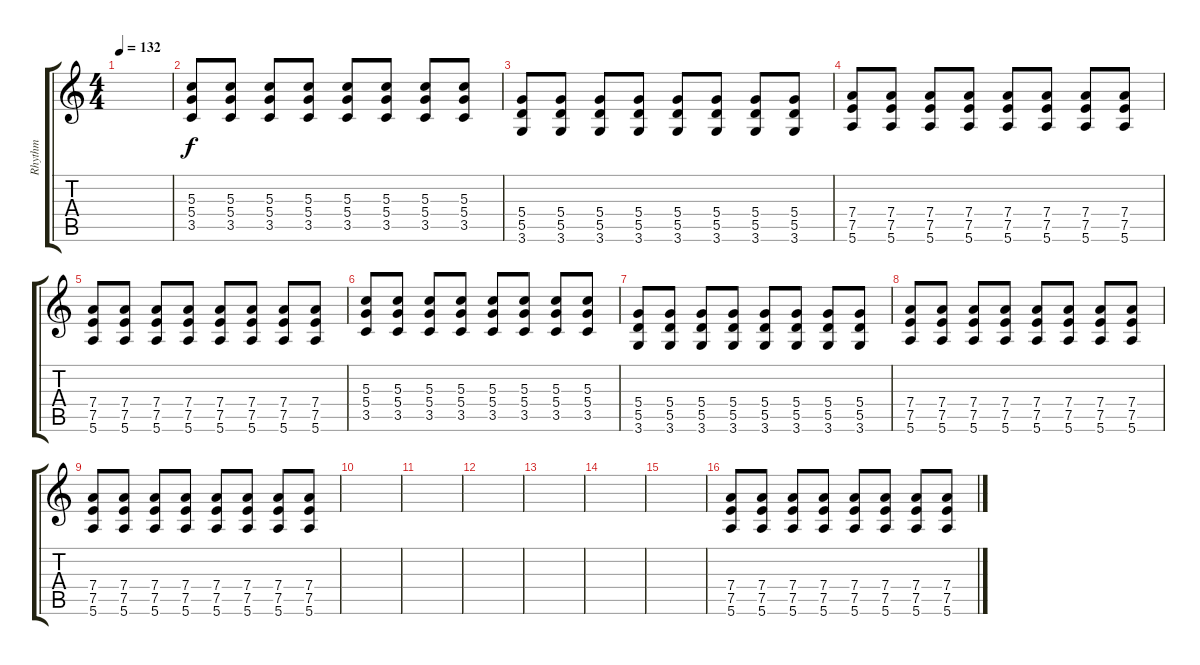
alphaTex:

\track ("Rhythm" "Rhythm") {instrument overdrivenguitar}
\staff {score tabs}
\tuning (E4 B3 G3 D3 A2 E2) {hide}
\ts (4 4)
\tempo 132
\clef g2
\ks c
|
(5.3 5.4 3.5).8 (5.3 5.4 3.5).8 (5.3 5.4 3.5).8 (5.3 5.4 3.5).8 (5.3 5.4 3.5).8 (5.3 5.4 3.5).8 (5.3 5.4 3.5).8 (5.3 5.4 3.5).8 |
(5.4 5.5 3.6).8 (5.4 5.5 3.6).8 (5.4 5.5 3.6).8 (5.4 5.5 3.6).8 (5.4 5.5 3.6).8 (5.4 5.5 3.6).8 (5.4 5.5 3.6).8 (5.4 5.5 3.6).8 |
(7.4 7.5 5.6).8 (7.4 7.5 5.6).8 (7.4 7.5 5.6).8 (7.4 7.5 5.6).8 (7.4 7.5 5.6).8 (7.4 7.5 5.6).8 (7.4 7.5 5.6).8 (7.4 7.5 5.6).8 |
(7.4 7.5 5.6).8 (7.4 7.5 5.6).8 (7.4 7.5 5.6).8 (7.4 7.5 5.6).8 (7.4 7.5 5.6).8 (7.4 7.5 5.6).8 (7.4 7.5 5.6).8 (7.4 7.5 5.6).8 |
(5.3 5.4 3.5).8 (5.3 5.4 3.5).8 (5.3 5.4 3.5).8 (5.3 5.4 3.5).8 (5.3 5.4 3.5).8 (5.3 5.4 3.5).8 (5.3 5.4 3.5).8 (5.3 5.4 3.5).8 |
(5.4 5.5 3.6).8 (5.4 5.5 3.6).8 (5.4 5.5 3.6).8 (5.4 5.5 3.6).8 (5.4 5.5 3.6).8 (5.4 5.5 3.6).8 (5.4 5.5 3.6).8 (5.4 5.5 3.6).8 |
(7.4 7.5 5.6).8 (7.4 7.5 5.6).8 (7.4 7.5 5.6).8 (7.4 7.5 5.6).8 (7.4 7.5 5.6).8 (7.4 7.5 5.6).8 (7.4 7.5 5.6).8 (7.4 7.5 5.6).8 |
(7.4 7.5 5.6).8 (7.4 7.5 5.6).8 (7.4 7.5 5.6).8 (7.4 7.5 5.6).8 (7.4 7.5 5.6).8 (7.4 7.5 5.6).8 (7.4 7.5 5.6).8 (7.4 7.5 5.6).8 |
|
|
|
|
|
|
(7.4 7.5 5.6).8 (7.4 7.5 5.6).8 (7.4 7.5 5.6).8 (7.4 7.5 5.6).8 (7.4 7.5 5.6).8 (7.4 7.5 5.6).8 (7.4 7.5 5.6).8 (7.4 7.5 5.6).8
